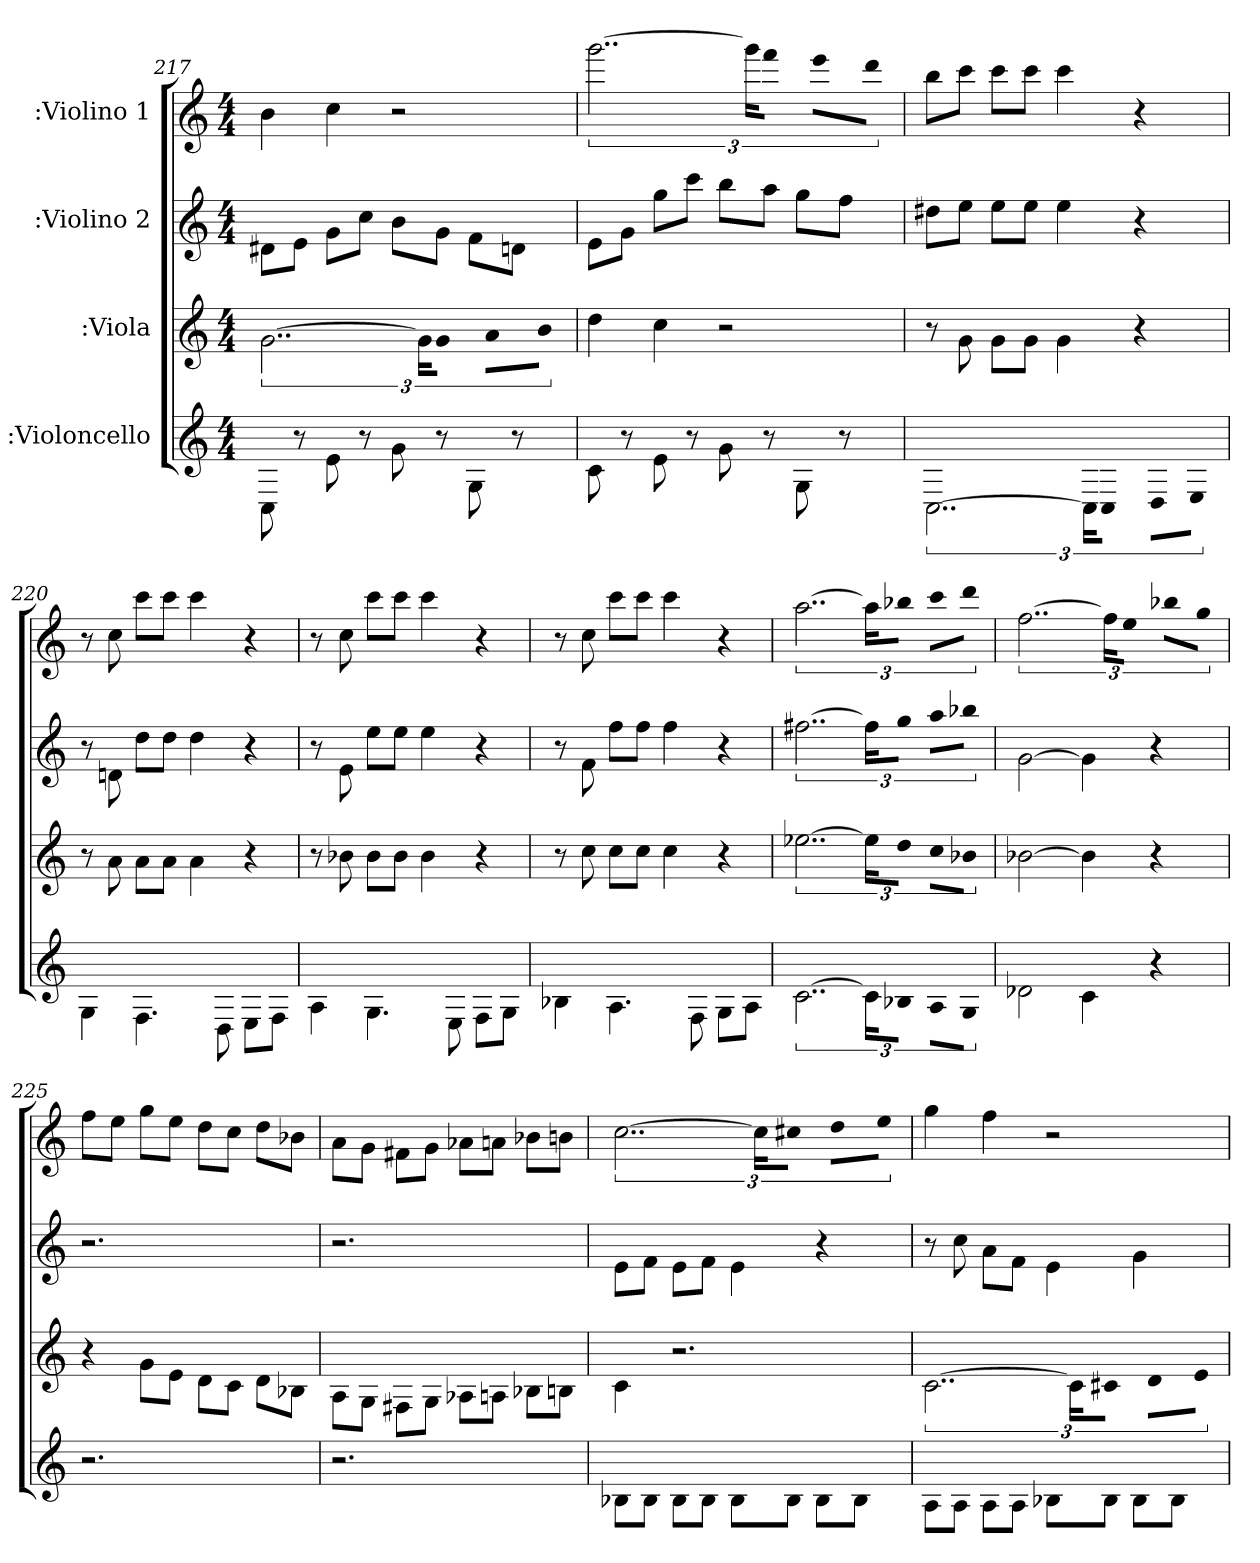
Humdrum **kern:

**kern	**kern	**kern	**kern
*part4	*part3	*part2	*part1
*staff4	*staff3	*staff2	*staff1
*I":Violoncello	*I":Viola	*I":Violino 2	*I":Violino 1
*k[]	*k[]	*k[]	*k[]
*C:	*C:	*C:	*C:
*M4/4	*M4/4	*M4/4	*M4/4
=217	=217	=217	=217
8C\	[3..g\	8d#X\L	4b\
8r	.	8e\J	.
8e\	.	8g\L	4cc\
8r	.	8cc\J	.
8g\	.	8b\L	2r
.	24g\KL]	.	.
8r	8g\J	8g\J	.
8G\	8a\L	8f\L	.
8r	8b\J	8dn\J	.
=218	=218	=218	=218
8c\	4dd\	8e\L	[3..ggg\
8r	.	8g\J	.
8e\	4cc\	8gg\L	.
8r	.	8ccc\J	.
8g\	2r	8bb\L	.
.	.	.	24ggg\KL]
8r	.	8aa\J	8fff\J
8G\	.	8gg\L	8eee\L
8r	.	8ff\J	8ddd\J
=219	=219	=219	=219
[3..C\	8r	8dd#X\L	8bb\L
.	8g\	8ee\J	8ccc\J
.	8g\L	8ee\L	8ccc\L
.	8g\J	8ee\J	8ccc\J
.	4g\	4ee\	4ccc\
24C\KL]	.	.	.
8C\J	.	.	.
8D\L	4r	4r	4r
8E\J	.	.	.
=220	=220	=220	=220
4G\	8r	8r	8r
.	8a\	8dn\	8cc\
4.F\	8a\L	8dd\L	8ccc\L
.	8a\J	8dd\J	8ccc\J
.	4a\	4dd\	4ccc\
8D\	.	.	.
8E\L	4r	4r	4r
8F\J	.	.	.
=221	=221	=221	=221
4A\	8r	8r	8r
.	8b-X\	8e\	8cc\
4.G\	8b-\L	8ee\L	8ccc\L
.	8b-\J	8ee\J	8ccc\J
.	4b-\	4ee\	4ccc\
8E\	.	.	.
8F\L	4r	4r	4r
8G\J	.	.	.
=222	=222	=222	=222
4B-X\	8r	8r	8r
.	8cc\	8f\	8cc\
4.A\	8cc\L	8ff\L	8ccc\L
.	8cc\J	8ff\J	8ccc\J
.	4cc\	4ff\	4ccc\
8F\	.	.	.
8G\L	4r	4r	4r
8A\J	.	.	.
=223	=223	=223	=223
[3..c\	[3..ee-X\	[3..ff#X\	[3..aa\
24c\KL]	24ee-\KL]	24ff#\KL]	24aa\KL]
8B-X\J	8dd\J	8gg\J	8bb-X\J
8A\L	8cc\L	8aa\L	8ccc\L
8G\J	8b-X\J	8bb-X\J	8ddd\J
=224	=224	=224	=224
2d-X\	[2b-X\	[2g\	[3..ff\
4c\	4b-\]	4g\]	.
.	.	.	24ff\KL]
.	.	.	8ee\J
4r	4r	4r	8bb-X\L
.	.	.	8gg\J
=225	=225	=225	=225
2.r	4r	2.r	8ff\L
.	.	.	8ee\J
.	8g\L	.	8gg\L
.	8e\J	.	8ee\J
.	8d\L	.	8dd\L
.	8c\J	.	8cc\J
4ryy	8d\L	4ryy	8dd\L
.	8B-X\J	.	8b-X\J
=226	=226	=226	=226
2.r	8A\L	2.r	8a\L
.	8G\J	.	8g\J
.	8F#X\L	.	8f#X\L
.	8G\J	.	8g\J
.	8A-X\L	.	8a-X\L
.	8An\J	.	8an\J
4ryy	8B-X\L	4ryy	8b-X\L
.	8Bn\J	.	8bn\J
=227	=227	=227	=227
8B-X\L	4c\	8e\L	[3..cc\
8B-\J	.	8f\J	.
8B-\L	2.r	8e\L	.
8B-\J	.	8f\J	.
8B-\L	.	4e\	.
.	.	.	24cc\KL]
8B-\J	.	.	8cc#X\J
8B-\L	.	4r	8dd\L
8B-\J	.	.	8ee\J
=228	=228	=228	=228
8A\L	[3..c\	8r	4gg\
8A\J	.	8cc\	.
8A\L	.	8a\L	4ff\
8A\J	.	8f\J	.
8B-X\L	.	4e\	2r
.	24c\KL]	.	.
8B-\J	8c#X\J	.	.
8B-\L	8d\L	4g\	.
8B-\J	8e\J	.	.
=	=	=	=
*-	*-	*-	*-
